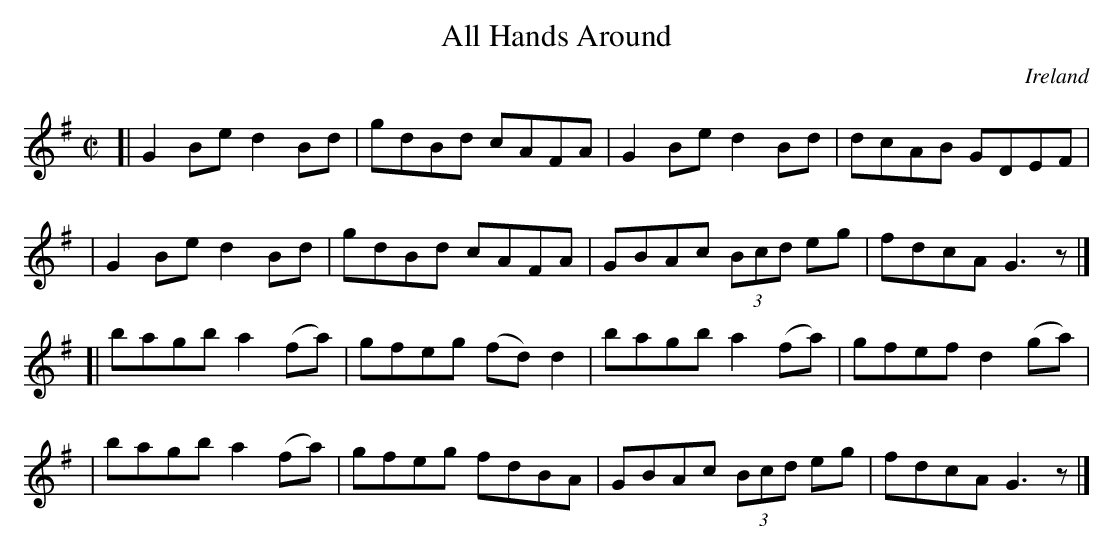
X:1
T: All Hands Around
O: Ireland
M: C|
L: 1/8
K: G
[| G2Be d2Bd | gdBd cAFA | G2Be d2Bd | dcAB GDEF |
|  G2Be d2Bd | gdBd cAFA | GBAc (3Bcd eg | fdcA G3 z |]
[| bagb a2(fa) | gfeg (fd)d2 | bagb a2(fa) | gfef d2(ga) |
|  bagb a2(fa) | gfeg fdBA | GBAc (3Bcd eg | fdcA G3 z |]
